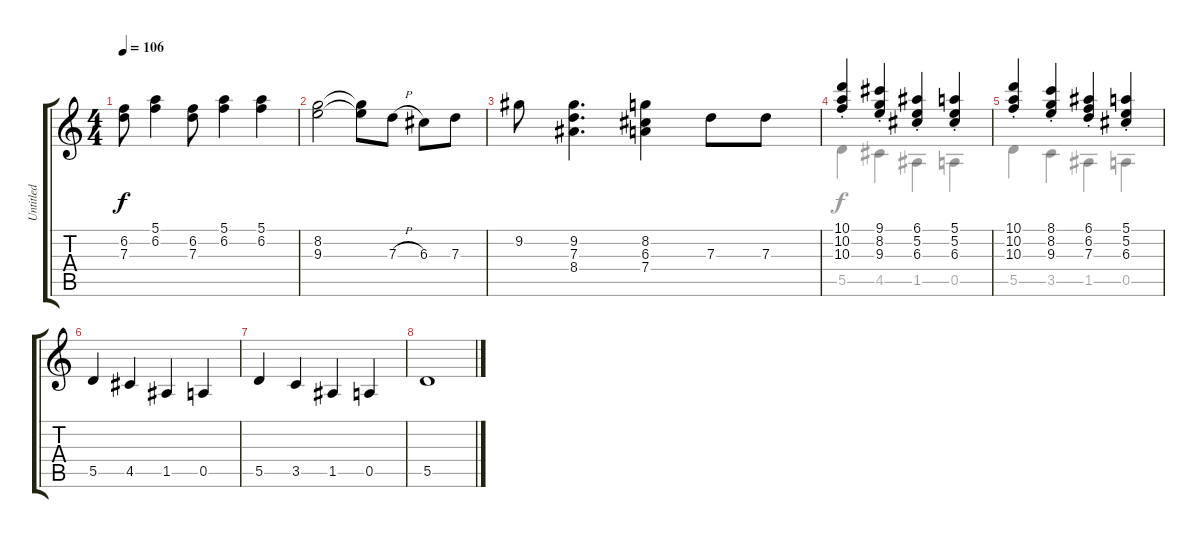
\track ("Untitled" "Untitled") {instrument acousticguitarnylon}
\staff {score tabs}
\tuning (E4 B3 G3 D3 A2 E2) {hide}
\voice
\ts (4 4)
\tempo 106
\clef g2
\ks c
(6.2 7.3).8{dy f} (5.1 6.2).4 (6.2 7.3).8 (5.1 6.2).4 (5.1 6.2).4 |
(8.2 9.3).2 (8.2{t} 9.3{t}).8 7.3{h}.8 6.3.8 7.3.8 |
9.2.8 (9.2 7.3 8.4).4{d} (8.2 6.3 7.4).4 7.3.8 7.3.8 |
(10.1{st} 10.2{st} 10.3{st}).4 (9.1{st} 8.2{st} 9.3{st}).4 (6.1{st} 5.2{st} 6.3{st}).4 (5.1{st} 5.2{st} 6.3{st}).4 |
(10.1{st} 10.2{st} 10.3{st}).4 (8.1{st} 8.2{st} 9.3{st}).4 (6.1{st} 6.2{st} 7.3{st}).4 (5.1{st} 5.2{st} 6.3{st}).4 |
5.5.4 4.5.4 1.5.4 0.5.4 |
5.5.4 3.5.4 1.5.4 0.5.4 |
5.5.1
\voice
\clef g2
\ottava regular
\simile none
\ks c
|
|
|
5.5.4{dy f} 4.5.4 1.5.4 0.5.4 |
5.5.4 3.5.4 1.5.4 0.5.4 |
|
|
